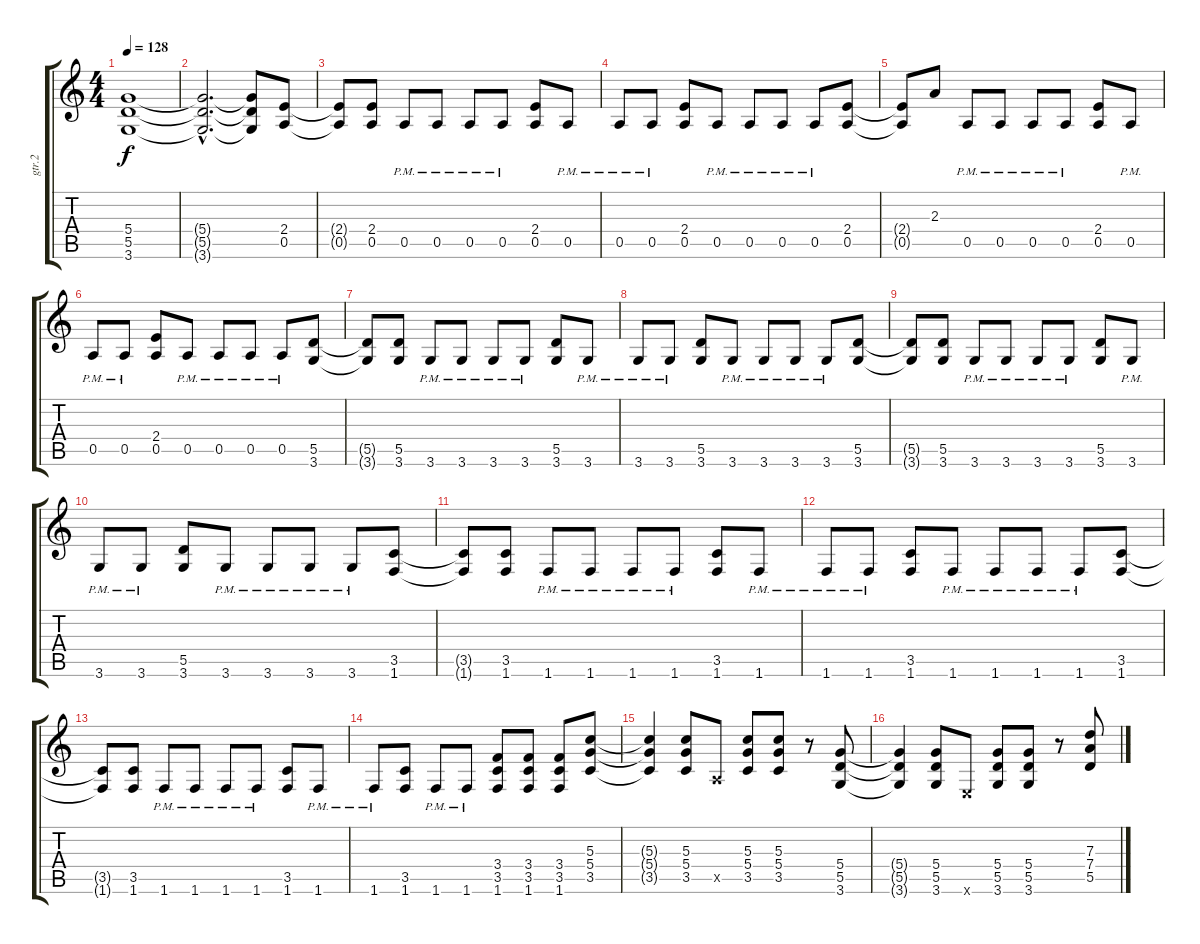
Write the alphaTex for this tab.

\track ("gtr.2" "gtr.2") {instrument overdrivenguitar}
\staff {score tabs}
\tuning (E4 B3 G3 D3 A2 E2) {hide}
\ts (4 4)
\tempo 128
\clef g2
\ks c
(5.4{t} 5.5{t} 3.6{t}).1{dy f} |
(5.4{hac t} 5.5{hac t} 3.6{hac t}).2{d} (5.4{t} 5.5{t} 3.6{t}).8 (2.4 0.5).8 |
(2.4{t} 0.5{t}).8 (2.4 0.5).8 0.5{pm}.8 0.5{pm}.8 0.5{pm}.8 0.5{pm}.8 (2.4 0.5).8 0.5{pm}.8 |
0.5{pm}.8 0.5{pm}.8 (2.4 0.5).8 0.5{pm}.8 0.5{pm}.8 0.5{pm}.8 0.5{pm}.8 (2.4 0.5).8 |
(2.4{t} 0.5{t}).8 2.3.8 0.5{pm}.8 0.5{pm}.8 0.5{pm}.8 0.5{pm}.8 (2.4 0.5).8 0.5{pm}.8 |
0.5{pm}.8 0.5{pm}.8 (2.4 0.5).8 0.5{pm}.8 0.5{pm}.8 0.5{pm}.8 0.5{pm}.8 (5.5 3.6).8 |
(5.5{t} 3.6{t}).8 (5.5 3.6).8 3.6{pm}.8 3.6{pm}.8 3.6{pm}.8 3.6{pm}.8 (5.5 3.6).8 3.6{pm}.8 |
3.6{pm}.8 3.6{pm}.8 (5.5 3.6).8 3.6{pm}.8 3.6{pm}.8 3.6{pm}.8 3.6{pm}.8 (5.5 3.6).8 |
(5.5{t} 3.6{t}).8 (5.5 3.6).8 3.6{pm}.8 3.6{pm}.8 3.6{pm}.8 3.6{pm}.8 (5.5 3.6).8 3.6{pm}.8 |
3.6{pm}.8 3.6{pm}.8 (5.5 3.6).8 3.6{pm}.8 3.6{pm}.8 3.6{pm}.8 3.6{pm}.8 (3.5 1.6).8 |
(3.5{t} 1.6{t}).8 (3.5 1.6).8 1.6{pm}.8 1.6{pm}.8 1.6{pm}.8 1.6{pm}.8 (3.5 1.6).8 1.6{pm}.8 |
1.6{pm}.8 1.6{pm}.8 (3.5 1.6).8 1.6{pm}.8 1.6{pm}.8 1.6{pm}.8 1.6{pm}.8 (3.5 1.6).8 |
(3.5{t} 1.6{t}).8 (3.5 1.6).8 1.6{pm}.8 1.6{pm}.8 1.6{pm}.8 1.6{pm}.8 (3.5 1.6).8 1.6{pm}.8 |
1.6{pm}.8 (3.5 1.6).8 1.6{pm}.8 1.6{pm}.8 (3.4 3.5 1.6).8 (3.4 3.5 1.6).8 (3.4 3.5 1.6).8 (5.3 5.4 3.5).8 |
(5.3{t} 5.4{t} 3.5{t}).4 (5.3 5.4 3.5).8 0.5{x}.8 (5.3 5.4 3.5).8 (5.3 5.4 3.5).8 r.8 (5.4 5.5 3.6).8 |
(5.4{t} 5.5{t} 3.6{t}).4 (5.4 5.5 3.6).8 0.6{x}.8 (5.4 5.5 3.6).8 (5.4 5.5 3.6).8 r.8 (7.3 7.4 5.5).8
